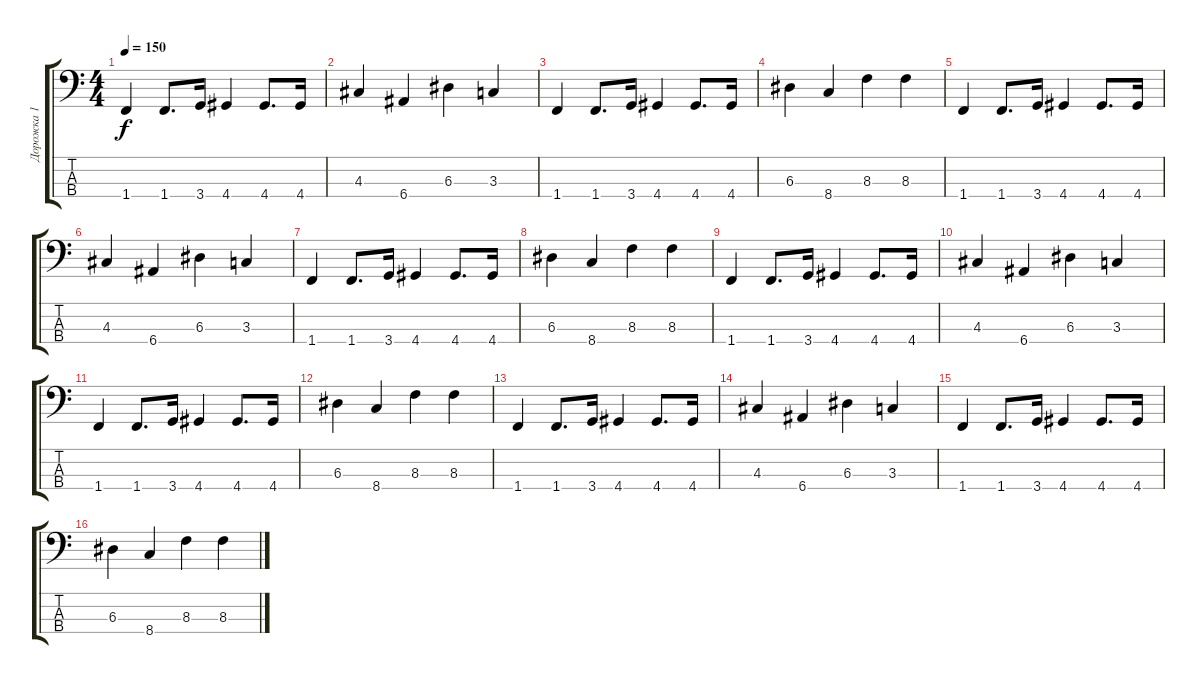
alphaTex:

\track ("Дорожка 1" "Дорожка 1") {instrument acousticguitarsteel}
\staff {score tabs}
\tuning (G2 D2 A1 E1) {hide}
\ts (4 4)
\tempo 150
\clef f4
\ks c
1.4.4{dy f} 1.4.8{d} 3.4.16 4.4.4 4.4.8{d} 4.4.16 |
4.3.4 6.4.4 6.3.4 3.3.4 |
1.4.4 1.4.8{d} 3.4.16 4.4.4 4.4.8{d} 4.4.16 |
6.3.4 8.4.4 8.3.4 8.3.4 |
1.4.4 1.4.8{d} 3.4.16 4.4.4 4.4.8{d} 4.4.16 |
4.3.4 6.4.4 6.3.4 3.3.4 |
1.4.4 1.4.8{d} 3.4.16 4.4.4 4.4.8{d} 4.4.16 |
6.3.4 8.4.4 8.3.4 8.3.4 |
1.4.4 1.4.8{d} 3.4.16 4.4.4 4.4.8{d} 4.4.16 |
4.3.4 6.4.4 6.3.4 3.3.4 |
1.4.4 1.4.8{d} 3.4.16 4.4.4 4.4.8{d} 4.4.16 |
6.3.4 8.4.4 8.3.4 8.3.4 |
1.4.4 1.4.8{d} 3.4.16 4.4.4 4.4.8{d} 4.4.16 |
4.3.4 6.4.4 6.3.4 3.3.4 |
1.4.4 1.4.8{d} 3.4.16 4.4.4 4.4.8{d} 4.4.16 |
6.3.4 8.4.4 8.3.4 8.3.4
